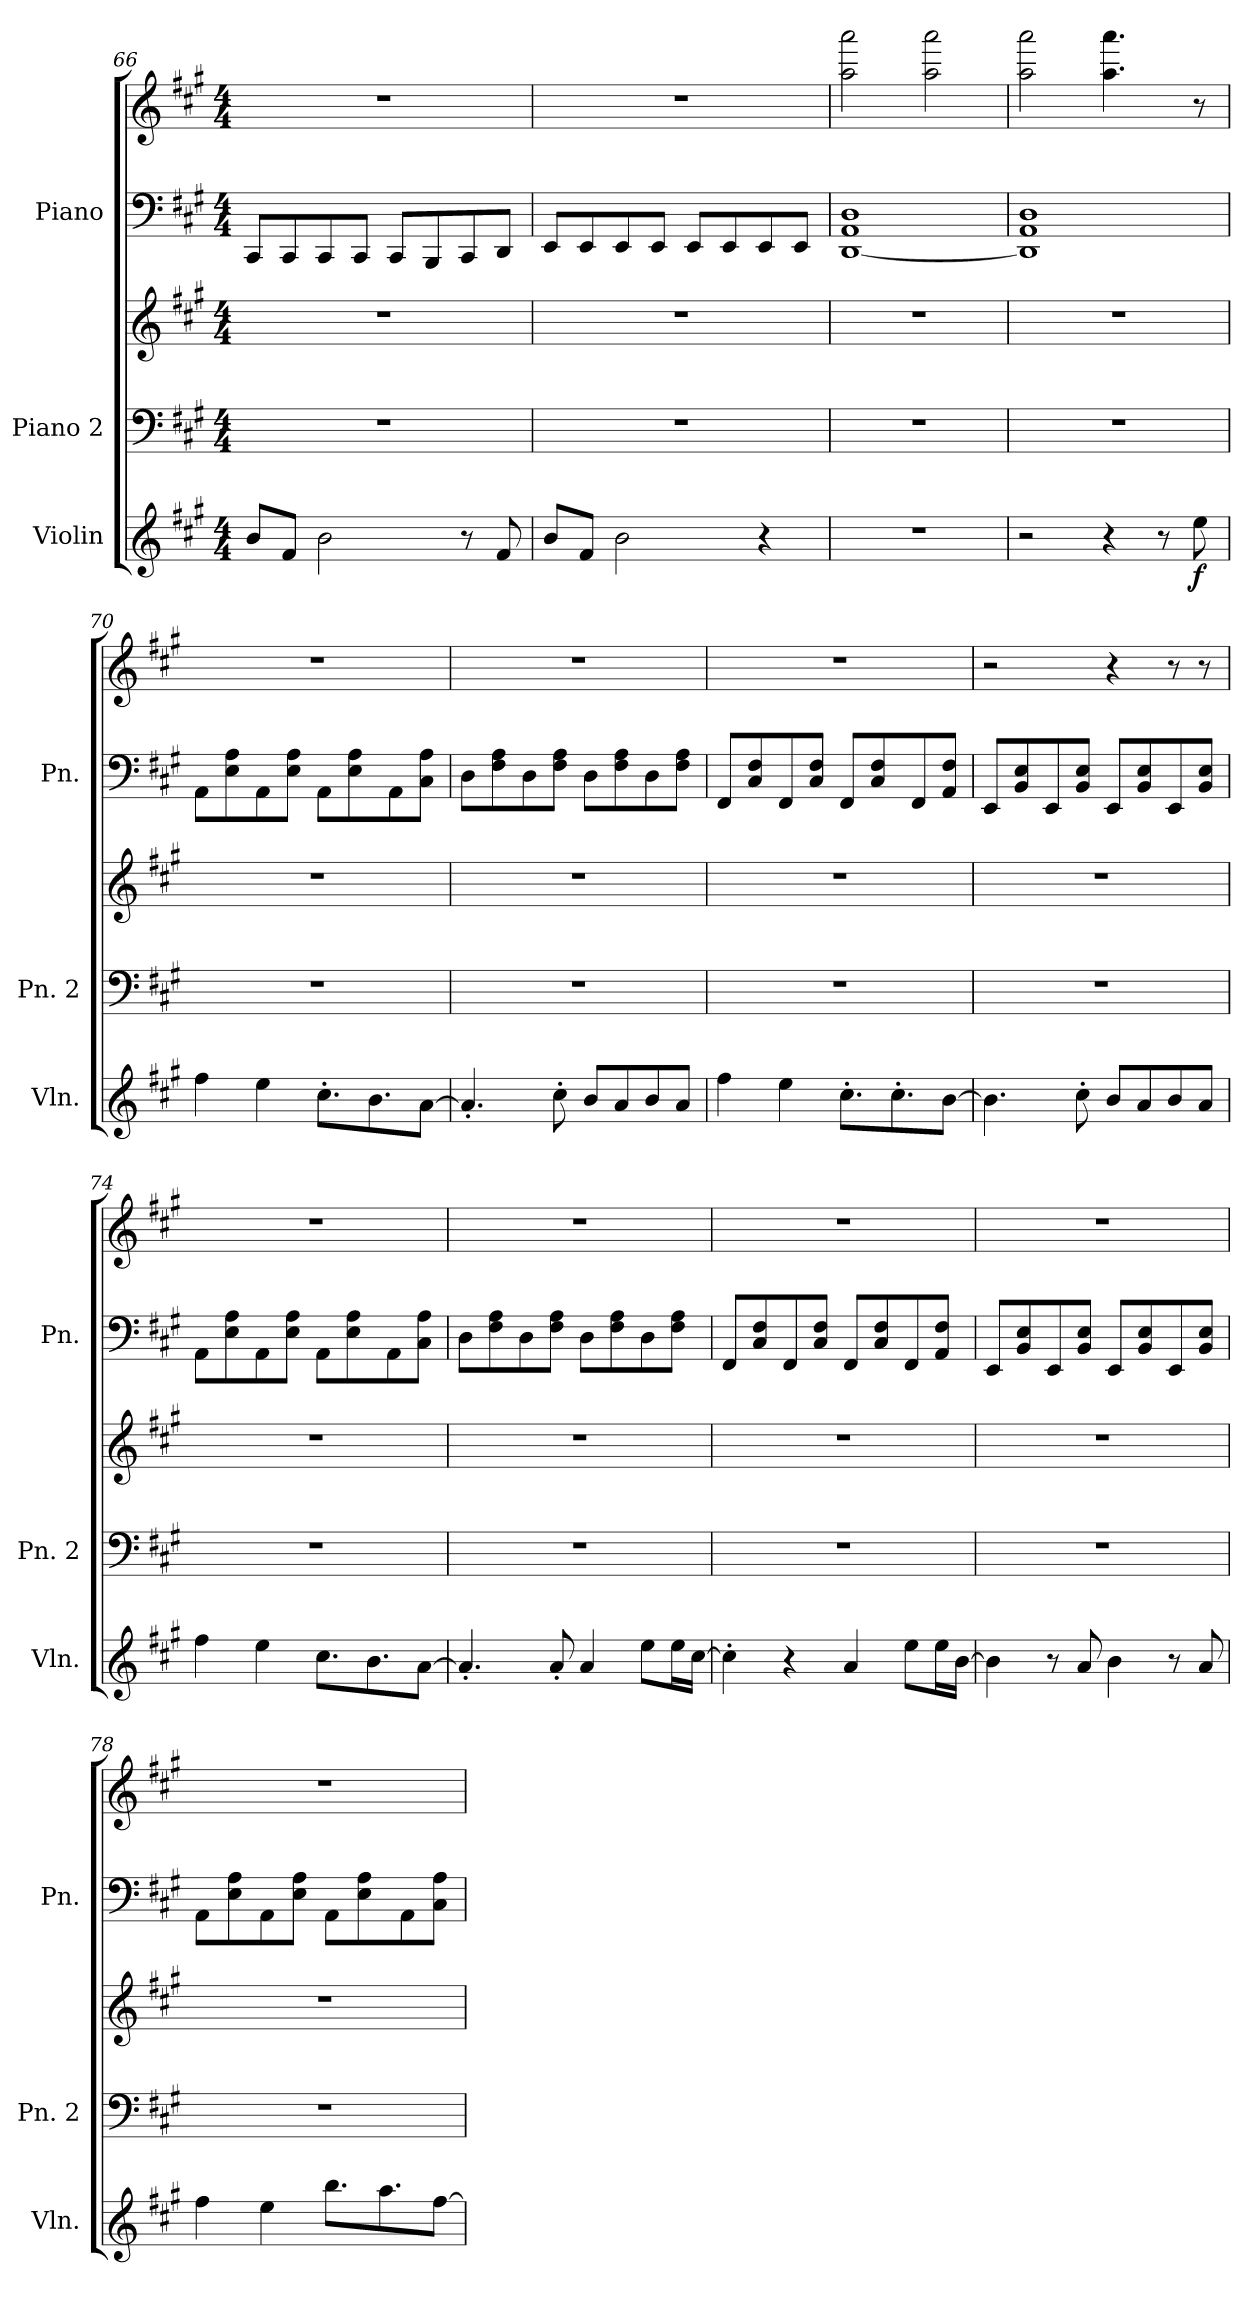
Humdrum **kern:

**kern	**dynam	**kern	**kern	**kern	**kern
*part3	*part3	*part2	*part2	*part1	*part1
*staff5	*staff5	*staff4	*staff3	*staff2	*staff1
*I"Violin	*	*I"Piano 2	*	*I"Piano	*
*I'Vln.	*	*I'Pn. 2	*	*I'Pn.	*
*clefG2	*	*clefF4	*clefG2	*clefF4	*clefG2
*k[f#c#g#]	*	*k[f#c#g#]	*k[f#c#g#]	*k[f#c#g#]	*k[f#c#g#]
*M4/4	*	*M4/4	*M4/4	*M4/4	*M4/4
=66	=66	=66	=66	=66	=66
8b/L	.	1r	1r	8CC#/L	1r
8f#/J	.	.	.	8CC#/	.
2b\	.	.	.	8CC#/	.
.	.	.	.	8CC#/J	.
.	.	.	.	8CC#/L	.
.	.	.	.	8BBB/	.
8r	.	.	.	8CC#/	.
8f#/	.	.	.	8DD/J	.
!!LO:LB:g=z
=67	=67	=67	=67	=67	=67
8b/L	.	1r	1r	8EE/L	1r
8f#/J	.	.	.	8EE/	.
2b\	.	.	.	8EE/	.
.	.	.	.	8EE/J	.
.	.	.	.	8EE/L	.
.	.	.	.	8EE/	.
4r	.	.	.	8EE/	.
.	.	.	.	8EE/J	.
=68	=68	=68	=68	=68	=68
1r	.	1r	1r	[1DD 1AA 1D	2aa\ 2aaa\
.	.	.	.	.	2aa\ 2aaa\
=69	=69	=69	=69	=69	=69
2r	.	1r	1r	1DD] 1AA 1D	2aa\ 2aaa\
4r	.	.	.	.	4.aa\ 4.aaa\
8r	.	.	.	.	.
!	!LO:DY:b	!	!	!	!
8ee\	f	.	.	.	8r
=70	=70	=70	=70	=70	=70
4ff#\	.	1r	1r	8AA\L	1r
.	.	.	.	8E\ 8A\	.
4ee\	.	.	.	8AA\	.
.	.	.	.	8E\ 8A\J	.
8.cc#'\L	.	.	.	8AA\L	.
.	.	.	.	8E\ 8A\	.
8.b\	.	.	.	.	.
.	.	.	.	8AA\	.
[8a\J	.	.	.	8C#\ 8A\J	.
=71	=71	=71	=71	=71	=71
4.a'/]	.	1r	1r	8D\L	1r
.	.	.	.	8F#\ 8A\	.
.	.	.	.	8D\	.
8cc#'\	.	.	.	8F#\ 8A\J	.
8b/L	.	.	.	8D\L	.
8a/	.	.	.	8F#\ 8A\	.
8b/	.	.	.	8D\	.
8a/J	.	.	.	8F#\ 8A\J	.
=72	=72	=72	=72	=72	=72
4ff#\	.	1r	1r	8FF#/L	1r
.	.	.	.	8C#/ 8F#/	.
4ee\	.	.	.	8FF#/	.
.	.	.	.	8C#/ 8F#/J	.
8.cc#'\L	.	.	.	8FF#/L	.
.	.	.	.	8C#/ 8F#/	.
8.cc#'\	.	.	.	.	.
.	.	.	.	8FF#/	.
[8b\J	.	.	.	8AA/ 8F#/J	.
!!LO:LB:g=z
=73	=73	=73	=73	=73	=73
4.b\]	.	1r	1r	8EE/L	2r
.	.	.	.	8BB/ 8E/	.
.	.	.	.	8EE/	.
8cc#'\	.	.	.	8BB/ 8E/J	.
8b/L	.	.	.	8EE/L	4r
8a/	.	.	.	8BB/ 8E/	.
8b/	.	.	.	8EE/	8r
8a/J	.	.	.	8BB/ 8E/J	8r
=74	=74	=74	=74	=74	=74
4ff#\	.	1r	1r	8AA\L	1r
.	.	.	.	8E\ 8A\	.
4ee\	.	.	.	8AA\	.
.	.	.	.	8E\ 8A\J	.
8.cc#\L	.	.	.	8AA\L	.
.	.	.	.	8E\ 8A\	.
8.b\	.	.	.	.	.
.	.	.	.	8AA\	.
[8a\J	.	.	.	8C#\ 8A\J	.
=75	=75	=75	=75	=75	=75
4.a'/]	.	1r	1r	8D\L	1r
.	.	.	.	8F#\ 8A\	.
.	.	.	.	8D\	.
8a'/	.	.	.	8F#\ 8A\J	.
4a/	.	.	.	8D\L	.
.	.	.	.	8F#\ 8A\	.
8ee\L	.	.	.	8D\	.
16ee\L	.	.	.	8F#\ 8A\J	.
[16cc#\JJ	.	.	.	.	.
=76	=76	=76	=76	=76	=76
4cc#'\]	.	1r	1r	8FF#/L	1r
.	.	.	.	8C#/ 8F#/	.
4r	.	.	.	8FF#/	.
.	.	.	.	8C#/ 8F#/J	.
4a/	.	.	.	8FF#/L	.
.	.	.	.	8C#/ 8F#/	.
8ee\L	.	.	.	8FF#/	.
16ee\L	.	.	.	8AA/ 8F#/J	.
[16b\JJ	.	.	.	.	.
=77	=77	=77	=77	=77	=77
4b\]	.	1r	1r	8EE/L	1r
.	.	.	.	8BB/ 8E/	.
8r	.	.	.	8EE/	.
8a/	.	.	.	8BB/ 8E/J	.
4b\	.	.	.	8EE/L	.
.	.	.	.	8BB/ 8E/	.
8r	.	.	.	8EE/	.
8a/	.	.	.	8BB/ 8E/J	.
!!LO:PB:g=z
=78	=78	=78	=78	=78	=78
4ff#\	.	1r	1r	8AA\L	1r
.	.	.	.	8E\ 8A\	.
4ee\	.	.	.	8AA\	.
.	.	.	.	8E\ 8A\J	.
8.bb\L	.	.	.	8AA\L	.
.	.	.	.	8E\ 8A\	.
8.aa\	.	.	.	.	.
.	.	.	.	8AA\	.
[8ff#\J	.	.	.	8C#\ 8A\J	.
=	=	=	=	=	=
*-	*-	*-	*-	*-	*-
